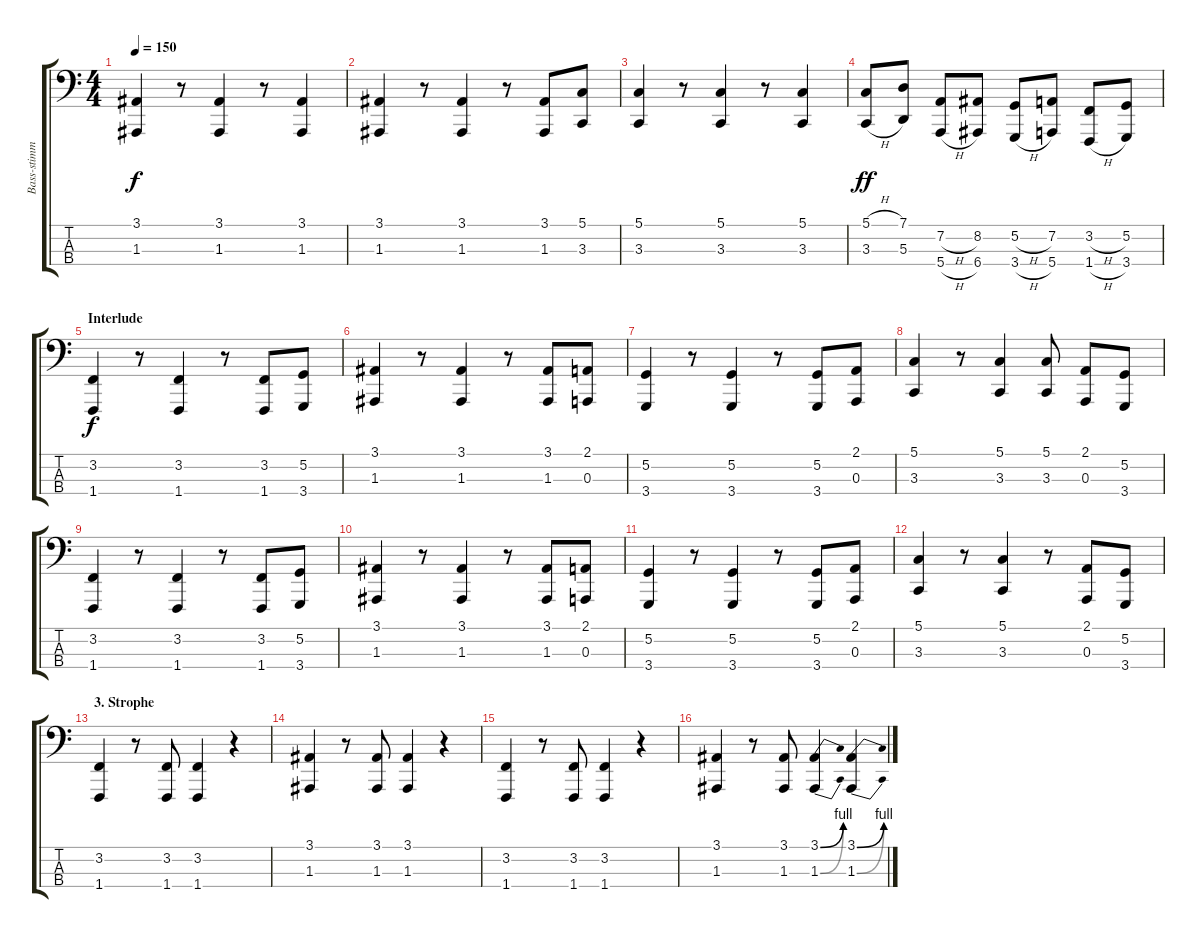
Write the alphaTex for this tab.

\track ("Bass-stimmen" "Bass-stimm") {instrument lead8bassandlead}
\staff {score tabs}
\tuning (G2 D2 A1 E1) {hide}
\ts (4 4)
\tempo 150
\clef f4
\ks c
(3.1 1.3).4{dy f} r.8 (3.1 1.3).4 r.8 (3.1 1.3).4 |
(3.1 1.3).4 r.8 (3.1 1.3).4 r.8 (3.1 1.3).8 (5.1 3.3).8 |
(5.1 3.3).4 r.8 (5.1 3.3).4 r.8 (5.1 3.3).4 |
(5.1{h} 3.3{h}).8{dy ff} (7.1 5.3).8 (7.2{h} 5.4{h}).8 (8.2 6.4).8 (5.2{h} 3.4{h}).8 (7.2 5.4).8 (3.2{h} 1.4{h}).8 (5.2 3.4).8 |
\section ("" "Interlude")
(3.2 1.4).4{dy f} r.8 (3.2 1.4).4 r.8 (3.2 1.4).8 (5.2 3.4).8 |
(3.1 1.3).4 r.8 (3.1 1.3).4 r.8 (3.1 1.3).8 (2.1 0.3).8 |
(5.2 3.4).4 r.8 (5.2 3.4).4 r.8 (5.2 3.4).8 (2.1 0.3).8 |
(5.1 3.3).4 r.8 (5.1 3.3).4 (5.1 3.3).8 (2.1 0.3).8 (5.2 3.4).8 |
(3.2 1.4).4 r.8 (3.2 1.4).4 r.8 (3.2 1.4).8 (5.2 3.4).8 |
(3.1 1.3).4 r.8 (3.1 1.3).4 r.8 (3.1 1.3).8 (2.1 0.3).8 |
(5.2 3.4).4 r.8 (5.2 3.4).4 r.8 (5.2 3.4).8 (2.1 0.3).8 |
(5.1 3.3).4 r.8 (5.1 3.3).4 r.8 (2.1 0.3).8 (5.2 3.4).8 |
\section ("" "3. Strophe")
(3.2 1.4).4{volume 9} r.8 (3.2 1.4).8 (3.2 1.4).4 r.4 |
(3.1 1.3).4 r.8 (3.1 1.3).8 (3.1 1.3).4 r.4 |
(3.2 1.4).4 r.8 (3.2 1.4).8 (3.2 1.4).4 r.4 |
(3.1 1.3).4 r.8 (3.1 1.3).8 (3.1{be (bend 0 0 60 4)} 1.3{be (bend 0 0 60 4)}).4 (3.1{be (bend 0 0 60 4)} 1.3{be (bend 0 0 60 4)}).4
